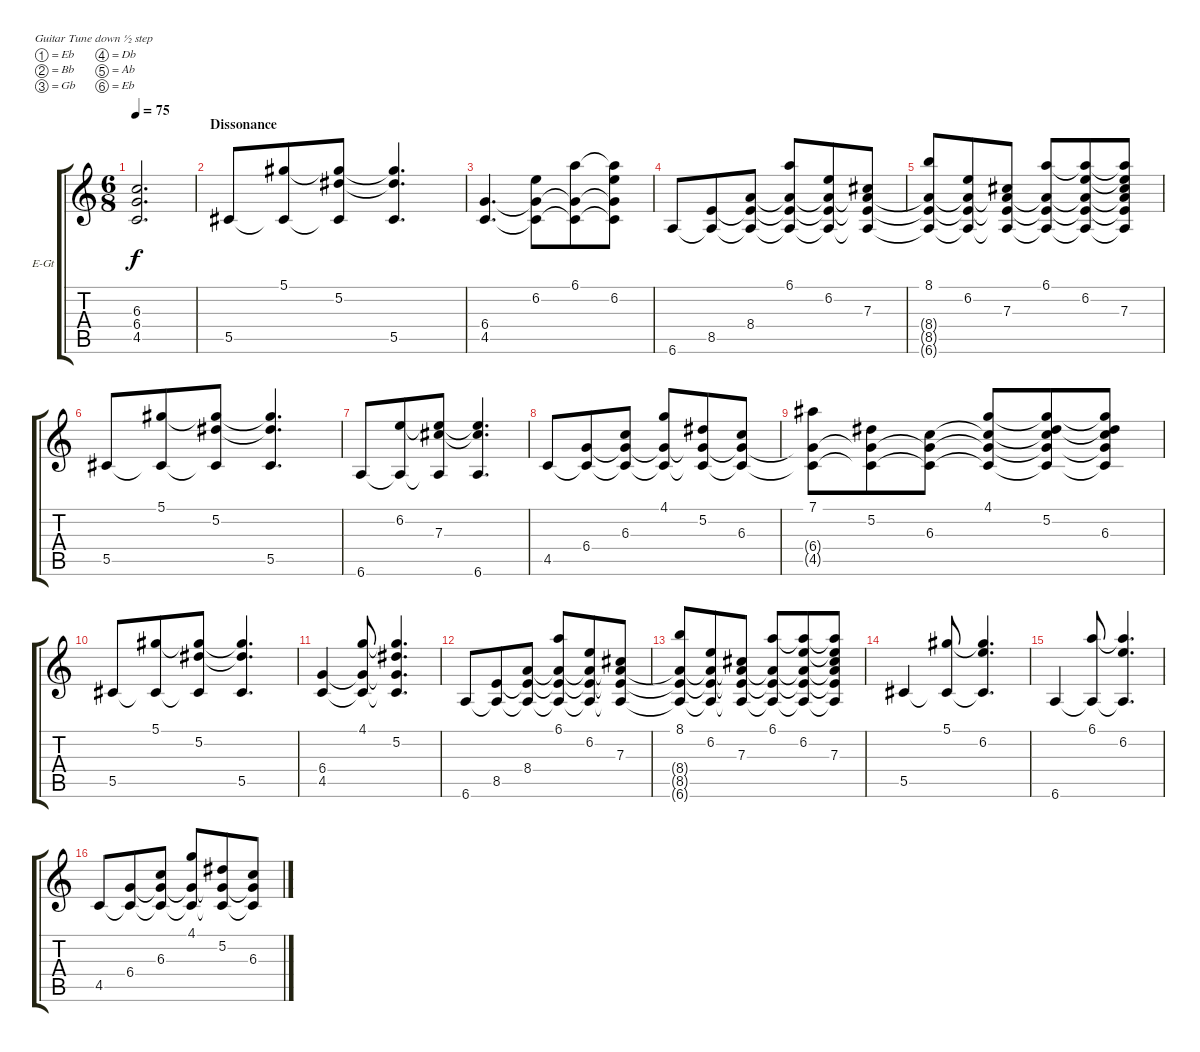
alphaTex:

\bracketExtendMode groupsimilarinstruments
\firstSystemTrackNameOrientation horizontal
\otherSystemsTrackNameOrientation horizontal
\track ("Electric Guitar 1" "E-Gt") {instrument distortionguitar}
\staff {score tabs}
\tuning (Eb4 Bb3 Gb3 Db3 Ab2 Eb2)
\ts (6 8)
\tempo 75
\clef g2
\ks c
(4.5 6.4 6.3).2{d dy f} |
\section ("" "Dissonance")
5.5.8 (5.1 5.5{t}).8 (5.2 5.5{t} 5.1{t}).8 (5.5 5.2{t} 5.1{t}).4{d} |
(4.5 6.4).4{d} (6.2 6.4{t} 4.5{t}).8 (6.1 6.4{t} 4.5{t}).8 (6.2 6.1{t} 6.4{t} 4.5{t}).8 |
6.6.8 (8.5 6.6{t}).8 (8.4 8.5{t} 6.6{t}).8 (6.1 8.4{t} 8.5{t} 6.6{t}).8 (6.2 8.4{t} 8.5{t} 6.6{t}).8 (7.3 8.4{t} 8.5{t} 6.6{t}).8 |
(8.1 8.4{t} 8.5{t} 6.6{t}).8 (6.2 8.4{t} 8.5{t} 6.6{t}).8 (7.3 8.4{t} 8.5{t} 6.6{t}).8 (6.1 8.4{t} 8.5{t} 6.6{t}).8 (6.2 6.1{t} 8.4{t} 8.5{t} 6.6{t}).8 (7.3 6.2{t} 6.1{t} 8.4{t} 8.5{t} 6.6{t}).8 |
5.5.8 (5.1 5.5{t}).8 (5.2 5.5{t} 5.1{t}).8 (5.5 5.2{t} 5.1{t}).4{d} |
6.6.8 (6.2 6.6{t}).8 (7.3 6.2{t} 6.6{t}).8 (6.6 7.3{t} 6.2{t}).4{d} |
4.5.8 (6.4 4.5{t}).8 (6.3 6.4{t} 4.5{t}).8 (4.1 6.4{t} 4.5{t}).8 (5.2 6.4{t} 4.5{t}).8 (6.3 6.4{t} 4.5{t}).8 |
(7.1 6.4{t} 4.5{t}).8 (5.2 6.4{t} 4.5{t}).8 (6.3 6.4{t} 4.5{t}).8 (4.1 6.3{t} 6.4{t} 4.5{t}).8 (5.2 4.1{t} 6.3{t} 6.4{t} 4.5{t}).8 (6.3 5.2{t} 4.1{t} 6.4{t} 4.5{t}).8 |
5.5.8 (5.1 5.5{t}).8 (5.2 5.5{t} 5.1{t}).8 (5.5 5.2{t} 5.1{t}).4{d} |
(4.5 6.4).4 (4.1 6.4{t} 4.5{t}).8 (5.2 4.1{t} 6.4{t} 4.5{t}).4{d} |
6.6.8 (8.5 6.6{t}).8 (8.4 8.5{t} 6.6{t}).8 (6.1 8.4{t} 8.5{t} 6.6{t}).8 (6.2 8.4{t} 8.5{t} 6.6{t}).8 (7.3 8.4{t} 8.5{t} 6.6{t}).8 |
(8.1 8.4{t} 8.5{t} 6.6{t}).8 (6.2 8.4{t} 8.5{t} 6.6{t}).8 (7.3 8.4{t} 8.5{t} 6.6{t}).8 (6.1 8.4{t} 8.5{t} 6.6{t}).8 (6.2 6.1{t} 8.4{t} 8.5{t} 6.6{t}).8 (7.3 6.2{t} 6.1{t} 8.4{t} 8.5{t} 6.6{t}).8 |
5.5.4 (5.1 5.5{t}).8 (6.2 5.5{t} 5.1{t}).4{d} |
6.6.4 (6.1 6.6{t}).8 (6.2 6.1{t} 6.6{t}).4{d} |
4.5.8 (6.4 4.5{t}).8 (6.3 6.4{t} 4.5{t}).8 (4.1 6.4{t} 4.5{t}).8 (5.2 6.4{t} 4.5{t}).8 (6.3 6.4{t} 4.5{t}).8
